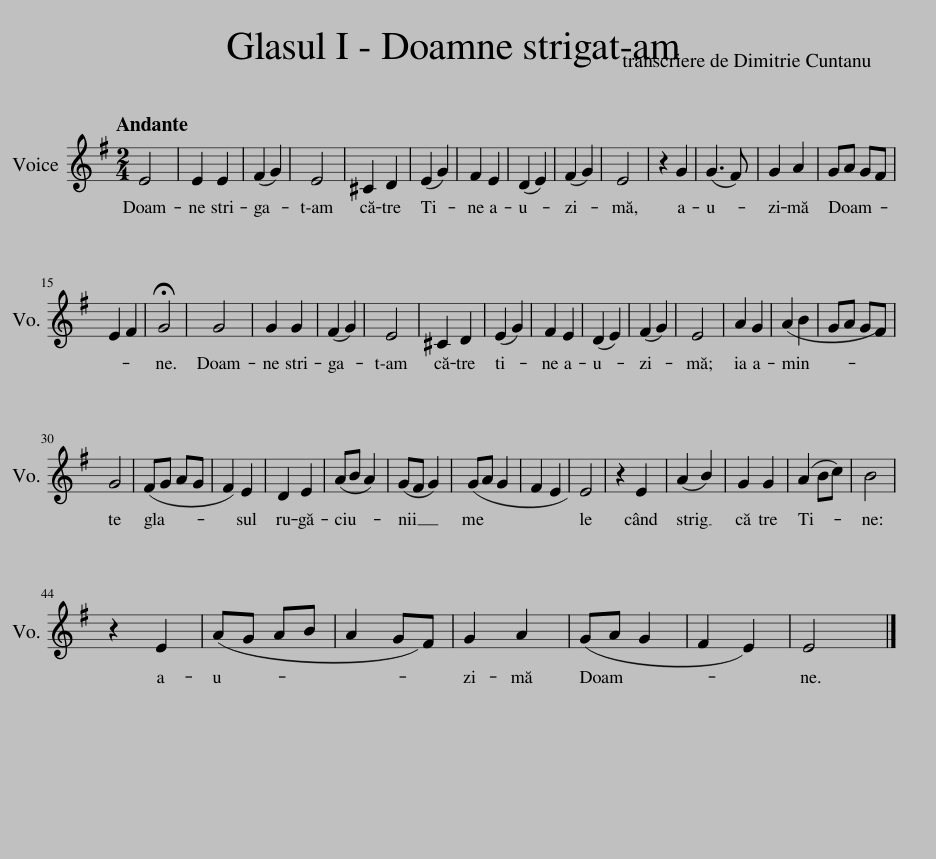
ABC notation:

X:1
L:1/8
Q:1/4=100
M:2/4
I:linebreak $
K:G
V:1 treble
V:1
 E4 | E2 E2 | (F2 G2) | E4 | ^C2 D2 | %5
 (E2 G2) | F2 E2 | (D2 E2) | (F2 G2) | E4 | %10
 z2 G2 | (G3 F) | G2 A2 | GA GF |$ E2 F2 | %15
 !fermata!G4 | G4 | G2 G2 | (F2 G2) | E4 | %20
 ^C2 D2 | (E2 G2) | F2 E2 | (D2 E2) | (F2 G2) | %25
 E4 | A2 G2 | (A2 B2) | GA GF |$ G4 | %30
 (FG) AG | F2 E2 | D2 E2 | (AB) A2 | (GF) G2 | %35
 (GA) G2 | F2 E2 | E4 | z2 E2 | (A2 B2) | %40
 G2 G2 | (A2 Bc) | B4 |$ z2 E2 | (AG) AB | %45
 A2 GF | G2 A2 | (GA) G2 | F2 E2 | E4 |] %50
